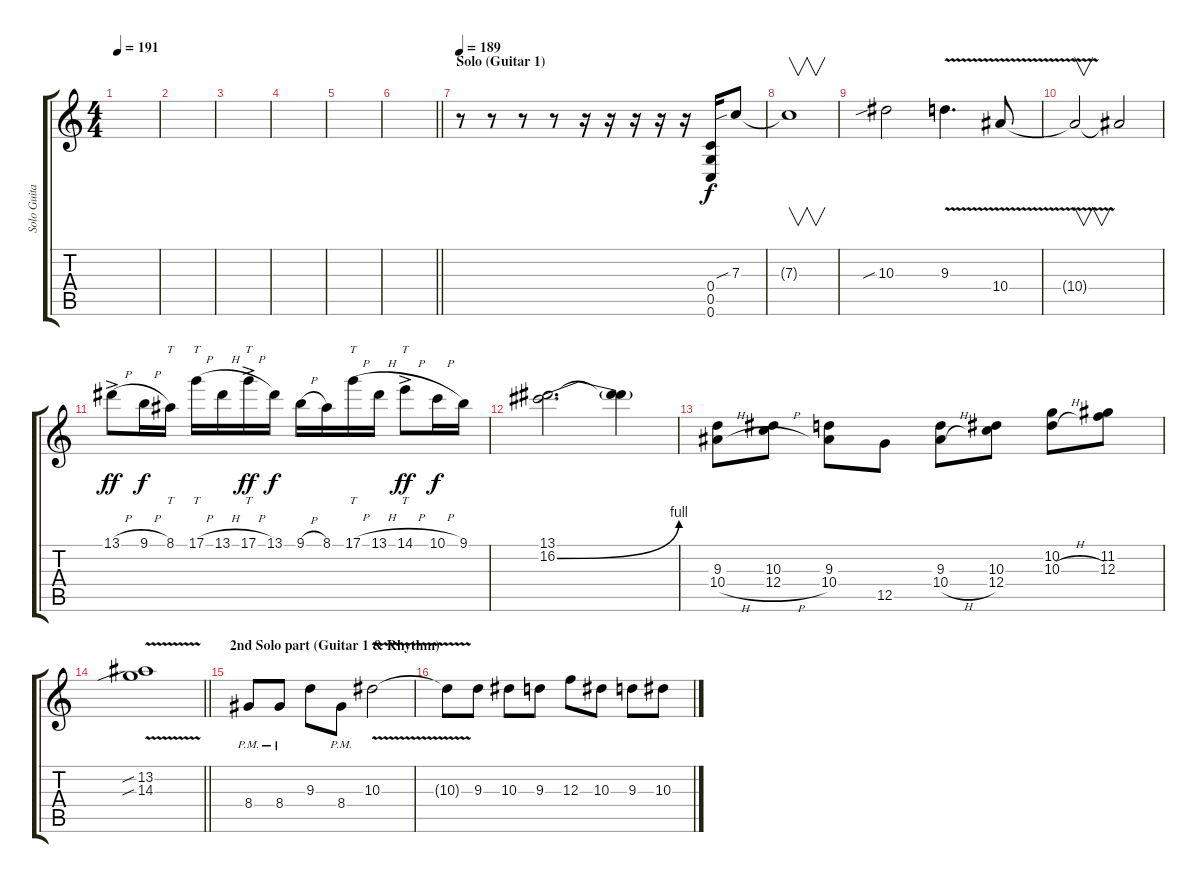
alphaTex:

\track ("Solo Guitar" "Solo Guita") {instrument distortionguitar}
\staff {score tabs}
\tuning (D4 A3 F3 C3 G2 C2) {hide}
\ts (4 4)
\tempo 191
\clef g2
\ks c
|
|
|
|
|
\barLineRight lightlight
|
\section ("" "Solo (Guitar 1)")
\tempo 189
r.8 r.8 r.8 r.8 r.16 r.16 r.16 r.16 r.16 (0.4 0.5 0.6).16 7.3{sib}.8 |
7.3{t}.1{v} |
10.3{sib}.2 9.3{v}.4{d} 10.4{v}.8 |
10.4{t}.2{v} 10.4{t}.2 |
13.1{h ac}.8{dy ff} 9.1{h}.16{dy f} 8.1.16{tt} 17.1{h}.16{tt} 13.1{h}.16 17.1{h ac}.16{tt dy ff} 13.1.16{dy f} 9.1{h}.16 8.1.16 17.1{h}.16{tt} 13.1{h}.16 14.1{h ac}.8{tt dy ff} 10.1{h}.16{dy f} 9.1.16 |
(13.1 16.2{be (bend 0 0 60 4)}).2{d} (13.1{t} 16.2{t}).4 |
(9.3 10.4{h}).8 (10.3 12.4{h}).8 (9.3 10.4).8 12.5.8 (9.3 10.4{h}).8 (10.3 12.4).8 (10.2 10.3{h}).8 (11.2 12.3).8 |
\barLineRight lightlight
(13.2{sib} 14.3{v sib}).1 |
\section ("" "2nd Solo part (Guitar 1 & Rhythm)")
8.4{pm}.8 8.4{pm}.8 9.3.8 8.4{pm}.8 10.3{v}.2 |
10.3{t}.8 9.3.8 10.3.8 9.3.8 12.3.8 10.3.8 9.3.8 10.3.8
